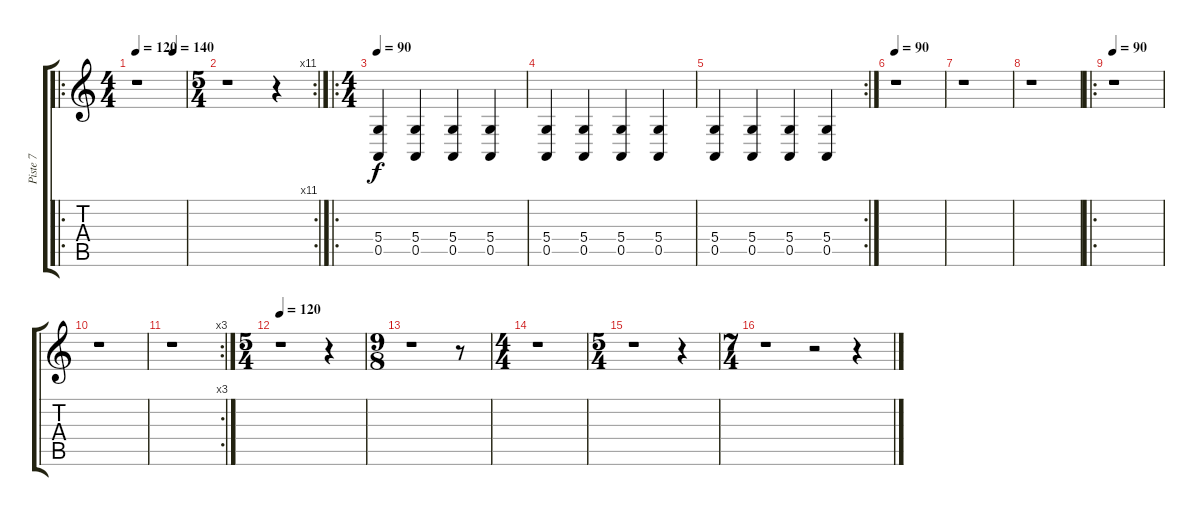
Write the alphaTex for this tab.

\track ("Piste 7" "Piste 7") {instrument taikodrum}
\staff {score tabs}
\tuning (E4 B3 G3 D3 A2 E2) {hide}
\ro
\ts (4 4)
\tempo 120
\tempo 115
\tempo (140 0.75)
\tempo 120
\clef g2
\ks c
r.1{dy f instrument taikodrum} |
\rc 11
\ts (5 4)
r.1 r.4 |
\ro
\ts (4 4)
\tempo 90
(5.4 0.5).4 (5.4 0.5).4 (5.4 0.5).4 (5.4 0.5).4 |
(5.4 0.5).4 (5.4 0.5).4 (5.4 0.5).4 (5.4 0.5).4 |
\rc 2
(5.4 0.5).4 (5.4 0.5).4 (5.4 0.5).4 (5.4 0.5).4 |
\tempo 90
r.1 |
r.1 |
r.1 |
\ro
\tempo 90
r.1 |
r.1 |
\rc 3
r.1 |
\ts (5 4)
\tempo 120
r.1 r.4 |
\ts (9 8)
r.1 r.8 |
\ts (4 4)
r.1 |
\ts (5 4)
r.1 r.4 |
\ts (7 4)
r.1 r.2 r.4
